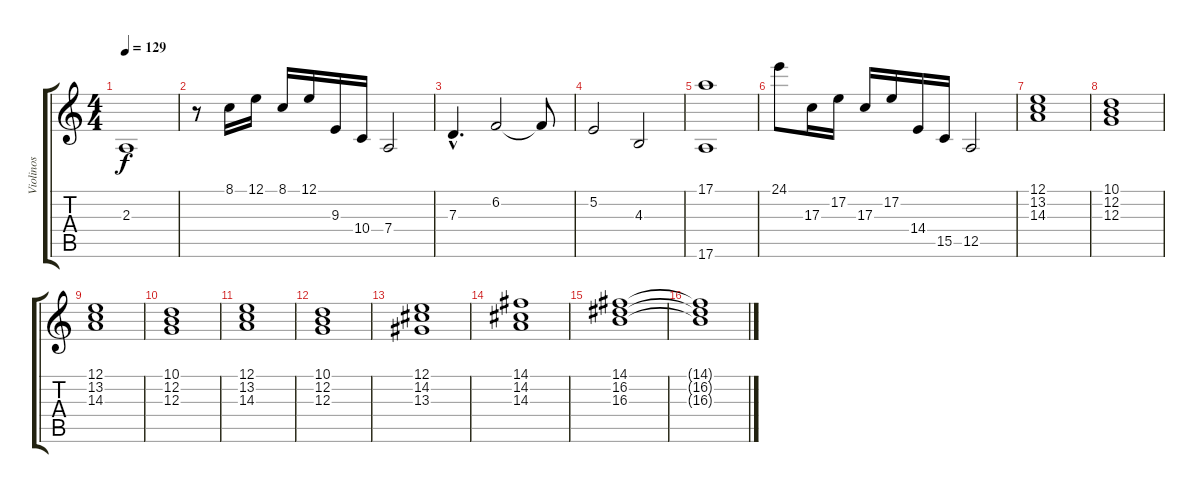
\track ("Violinos" "Violinos") {instrument stringensemble1}
\staff {score tabs}
\tuning (E4 B3 G3 D3 A2 E2) {hide}
\ts (4 4)
\tempo 129
\clef g2
\ks c
2.3.1{dy f} |
r.8 8.1.16 12.1.16 8.1.16 12.1.16 9.3.16 10.4.16 7.4.2 |
7.3{hac}.4{d} 6.2.2 6.2{t}.8 |
5.2.2 4.3.2 |
(17.1 17.6).1 |
24.1.8 17.3.16 17.2.16 17.3.16 17.2.16 14.4.16 15.5.16 12.5.2 |
(12.1 13.2 14.3).1 |
(10.1 12.2 12.3).1 |
(12.1 13.2 14.3).1 |
(10.1 12.2 12.3).1 |
(12.1 13.2 14.3).1 |
(10.1 12.2 12.3).1 |
(12.1 14.2 13.3).1 |
(14.1 14.2 14.3).1 |
(14.1 16.2 16.3).1 |
(14.1{t} 16.2{t} 16.3{t}).1
